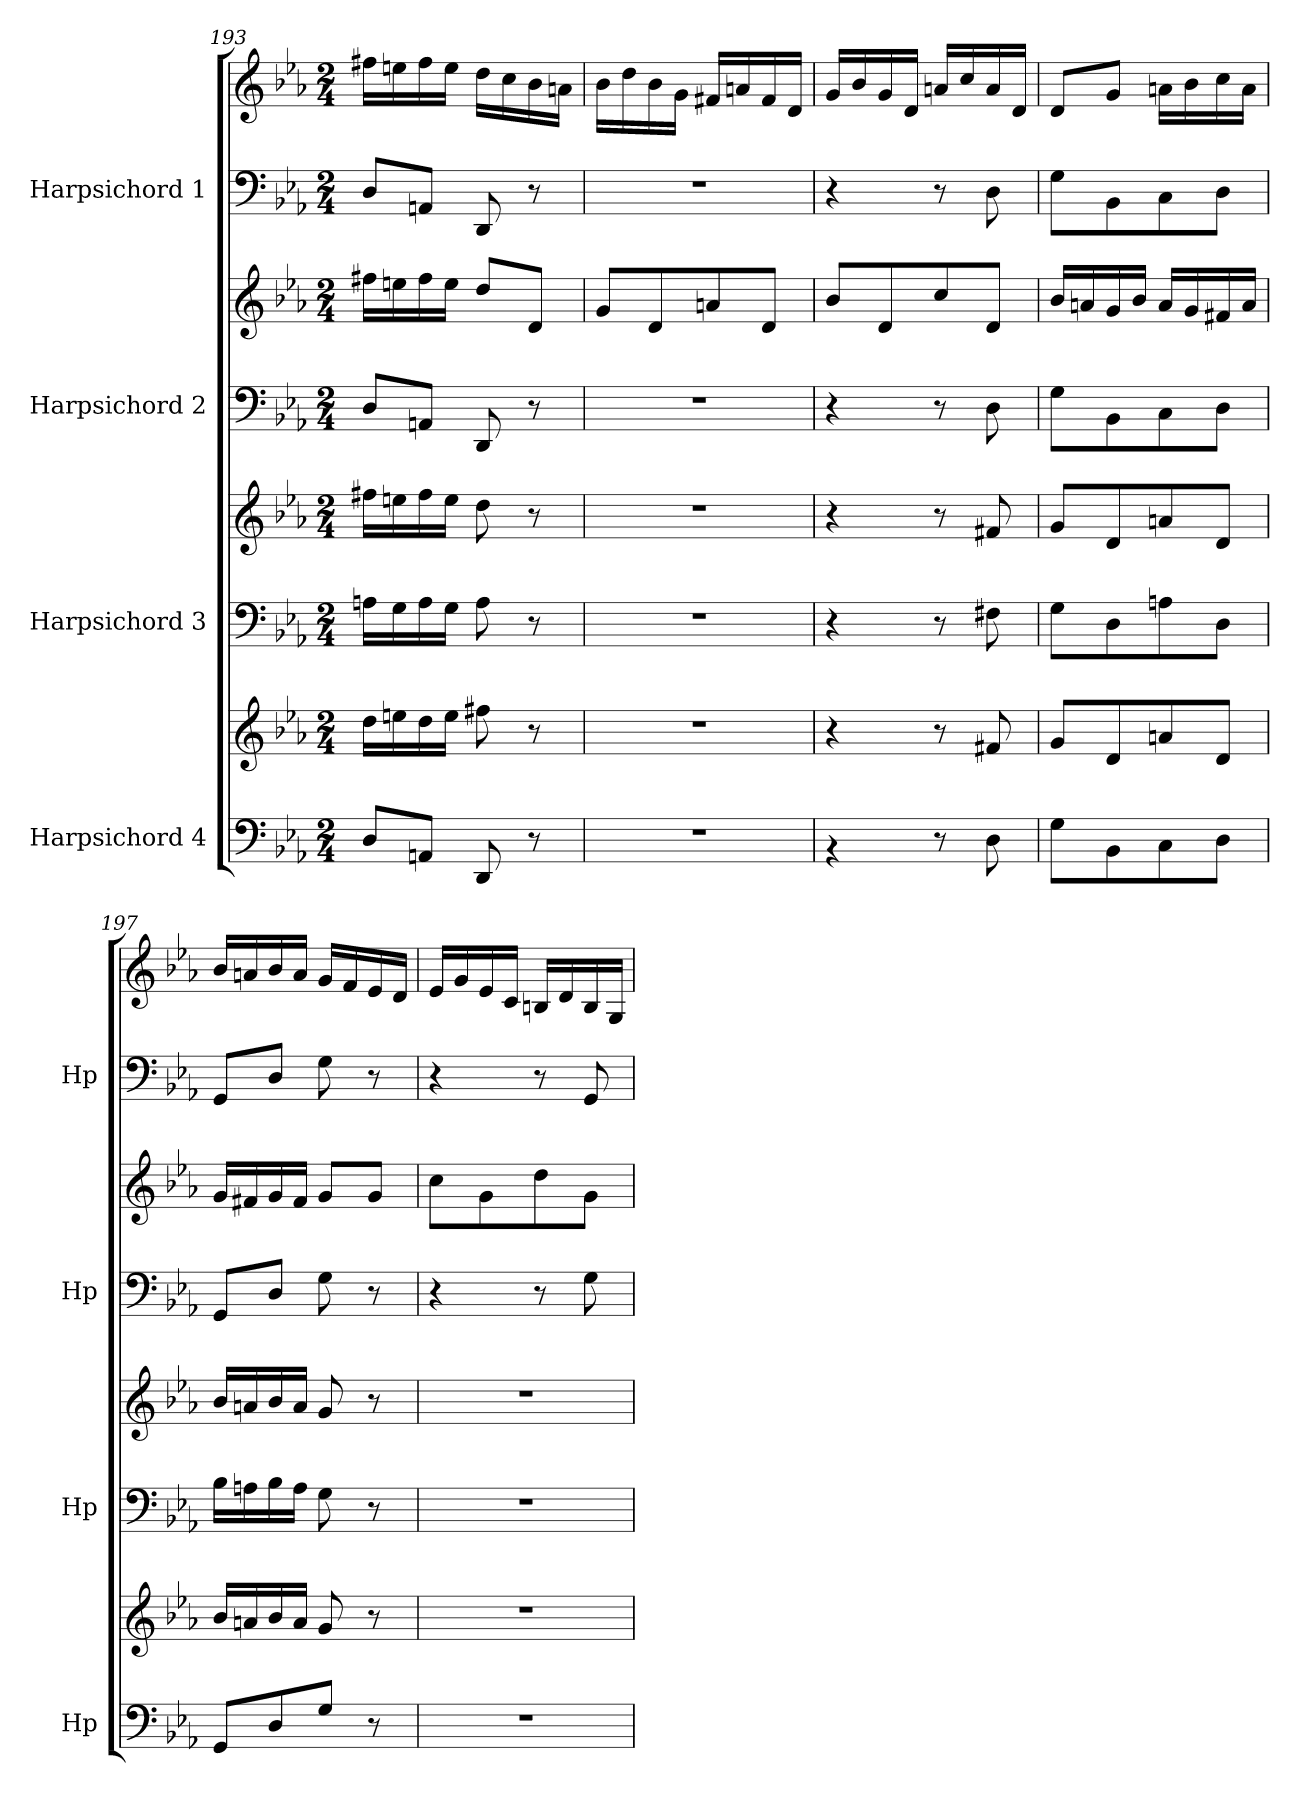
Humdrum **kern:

**kern	**kern	**kern	**kern	**kern	**kern	**kern	**kern
*part4	*part4	*part3	*part3	*part2	*part2	*part1	*part1
*staff8	*staff7	*staff6	*staff5	*staff4	*staff3	*staff2	*staff1
*I"Harpsichord 4	*	*I"Harpsichord 3	*	*I"Harpsichord 2	*	*I"Harpsichord 1	*
*I'Hp	*	*I'Hp	*	*I'Hp	*	*I'Hp	*
*clefF4	*clefG2	*clefF4	*clefG2	*clefF4	*clefG2	*clefF4	*clefG2
*k[b-e-a-]	*k[b-e-a-]	*k[b-e-a-]	*k[b-e-a-]	*k[b-e-a-]	*k[b-e-a-]	*k[b-e-a-]	*k[b-e-a-]
*M2/4	*M2/4	*M2/4	*M2/4	*M2/4	*M2/4	*M2/4	*M2/4
=193	=193	=193	=193	=193	=193	=193	=193
8D/L	16dd\LL	16An\LL	16ff#X\LL	8D/L	16ff#X\LL	8D/L	16ff#X\LL
.	16een\	16G\	16een\	.	16een\	.	16een\
8AAn/J	16dd\	16A\	16ff#\	8AAn/J	16ff#\	8AAn/J	16ff#\
.	16ee\JJ	16G\JJ	16ee\JJ	.	16ee\JJ	.	16ee\JJ
8DD/	8ff#X\	8A\	8dd\	8DD/	8dd/L	8DD/	16dd\LL
.	.	.	.	.	.	.	16cc\
8r	8r	8r	8r	8r	8d/J	8r	16b-\
.	.	.	.	.	.	.	16an\JJ
=194	=194	=194	=194	=194	=194	=194	=194
2r	2r	2r	2r	2r	8g/L	2r	16b-\LL
.	.	.	.	.	.	.	16dd\
.	.	.	.	.	8d/	.	16b-\
.	.	.	.	.	.	.	16g\JJ
.	.	.	.	.	8an/	.	16f#X/LL
.	.	.	.	.	.	.	16an/
.	.	.	.	.	8d/J	.	16f#/
.	.	.	.	.	.	.	16d/JJ
!!LO:PB:g=z
=195	=195	=195	=195	=195	=195	=195	=195
4rBB	4r	4r	4r	4r	8b-/L	4r	16g/LL
.	.	.	.	.	.	.	16b-/
.	.	.	.	.	8d/	.	16g/
.	.	.	.	.	.	.	16d/JJ
8r	8r	8r	8r	8r	8cc/	8r	16an/LL
.	.	.	.	.	.	.	16cc/
8D\	8f#X/	8F#X\	8f#X/	8D\	8d/J	8D\	16a/
.	.	.	.	.	.	.	16d/JJ
=196	=196	=196	=196	=196	=196	=196	=196
8G\L	8g/L	8G\L	8g/L	8G\L	16b-/LL	8G\L	8d/L
.	.	.	.	.	16an/	.	.
8BB-\	8d/	8D\	8d/	8BB-\	16g/	8BB-\	8g/J
.	.	.	.	.	16b-/JJ	.	.
8C\	8an/	8An\	8an/	8C\	16a/LL	8C\	16an\LL
.	.	.	.	.	16g/	.	16b-\
8D\J	8d/J	8D\J	8d/J	8D\J	16f#X/	8D\J	16cc\
.	.	.	.	.	16a/JJ	.	16a\JJ
=197	=197	=197	=197	=197	=197	=197	=197
8GG/L	16b-/LL	16B-\LL	16b-/LL	8GG/L	16g/LL	8GG/L	16b-/LL
.	16an/	16An\	16an/	.	16f#X/	.	16an/
8D/	16b-/	16B-\	16b-/	8D/J	16g/	8D/J	16b-/
.	16a/JJ	16A\JJ	16a/JJ	.	16f#/JJ	.	16a/JJ
8G/J	8g/	8G\	8g/	8G\	8g/L	8G\	16g/LL
.	.	.	.	.	.	.	16f/
8r	8r	8r	8r	8r	8g/J	8r	16e-/
.	.	.	.	.	.	.	16d/JJ
=198	=198	=198	=198	=198	=198	=198	=198
2r	2r	2r	2r	4r	8cc\L	4r	16e-/LL
.	.	.	.	.	.	.	16g/
.	.	.	.	.	8g\	.	16e-/
.	.	.	.	.	.	.	16c/JJ
.	.	.	.	8r	8dd\	8r	16Bn/LL
.	.	.	.	.	.	.	16d/
.	.	.	.	8G\	8g\J	8GG/	16B/
.	.	.	.	.	.	.	16G/JJ
=	=	=	=	=	=	=	=
*-	*-	*-	*-	*-	*-	*-	*-
